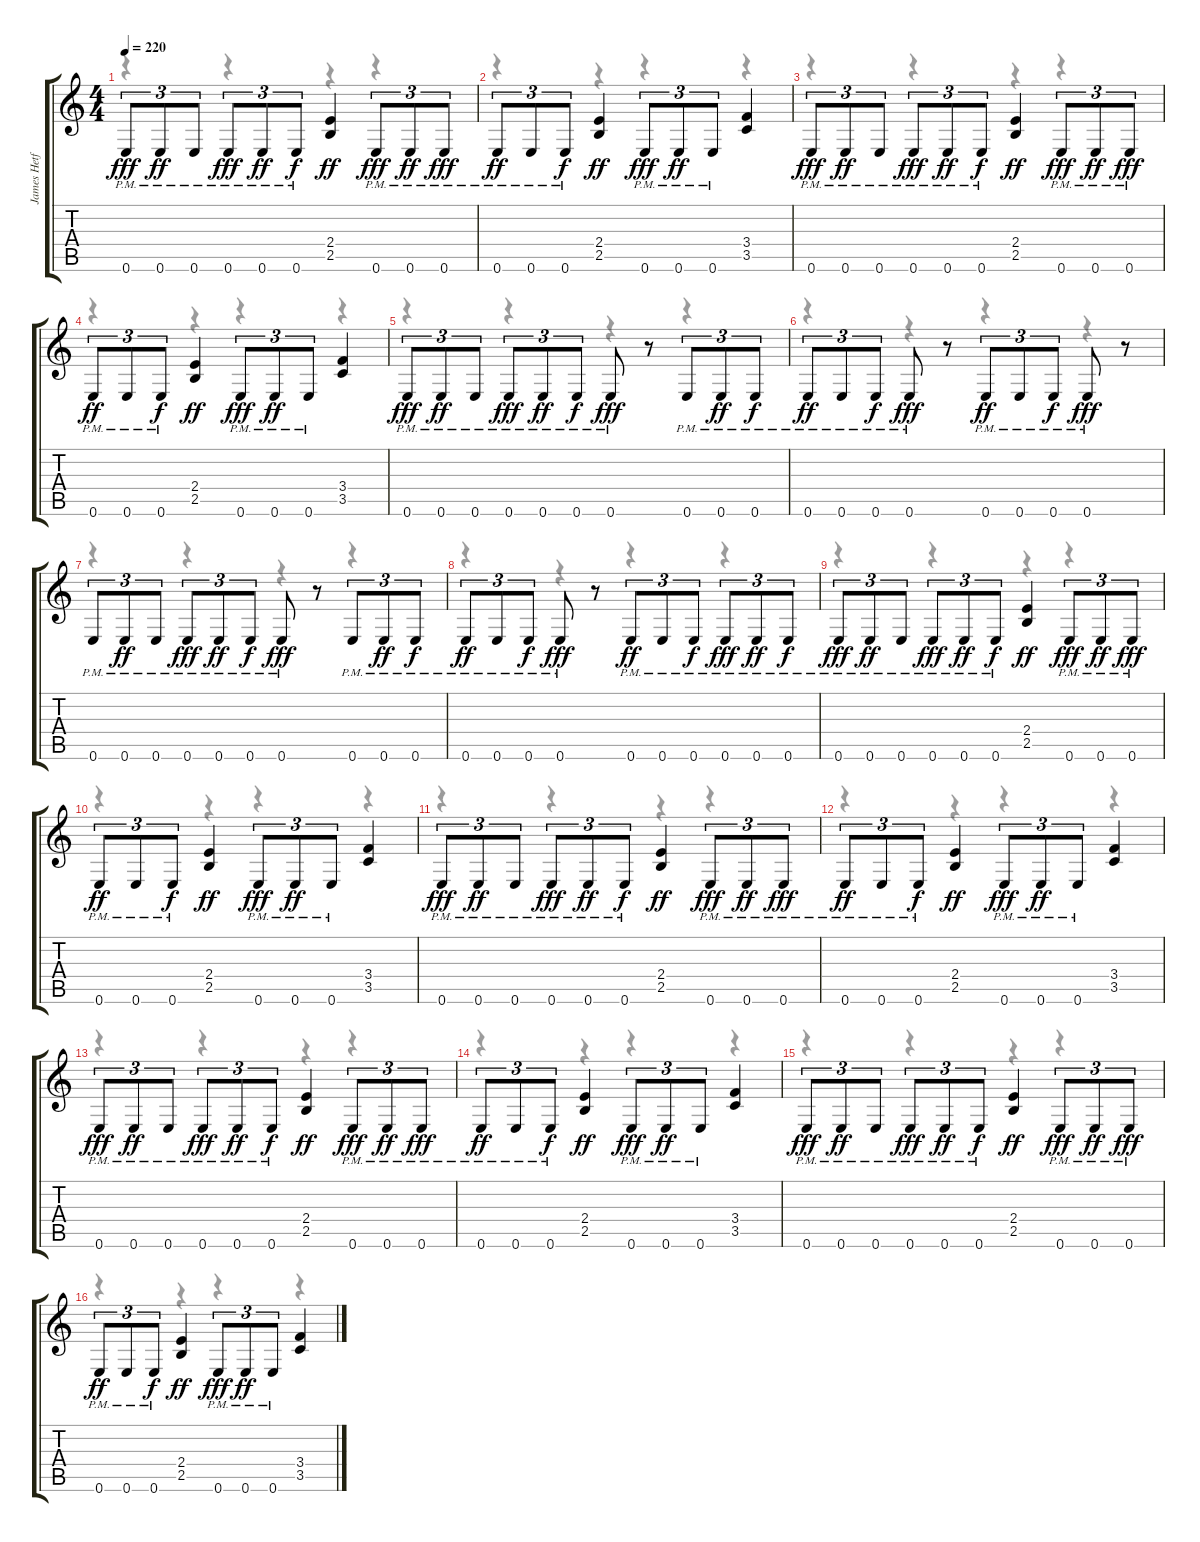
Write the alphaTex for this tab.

\track ("James Hetfield (Rhythm Distortion)" "James Hetf") {instrument distortionguitar}
\staff {score tabs}
\tuning (E4 B3 G3 D3 A2 E2) {hide}
\voice
\ts (4 4)
\tempo 220
\clef g2
\ks c
0.6{pm}.8{tu (3 2) dy fff} 0.6{pm}.8{tu (3 2) dy ff} 0.6{pm}.8{tu (3 2)} 0.6{pm}.8{tu (3 2) dy fff} 0.6{pm}.8{tu (3 2) dy ff} 0.6{pm}.8{tu (3 2) dy f} (2.4 2.5).4{dy ff} 0.6{pm}.8{tu (3 2) dy fff} 0.6{pm}.8{tu (3 2) dy ff} 0.6{pm}.8{tu (3 2) dy fff} |
0.6{pm}.8{tu (3 2) dy ff} 0.6{pm}.8{tu (3 2)} 0.6{pm}.8{tu (3 2) dy f} (2.4 2.5).4{dy ff} 0.6{pm}.8{tu (3 2) dy fff} 0.6{pm}.8{tu (3 2) dy ff} 0.6{pm}.8{tu (3 2)} (3.4 3.5).4 |
0.6{pm}.8{tu (3 2) dy fff} 0.6{pm}.8{tu (3 2) dy ff} 0.6{pm}.8{tu (3 2)} 0.6{pm}.8{tu (3 2) dy fff} 0.6{pm}.8{tu (3 2) dy ff} 0.6{pm}.8{tu (3 2) dy f} (2.4 2.5).4{dy ff} 0.6{pm}.8{tu (3 2) dy fff} 0.6{pm}.8{tu (3 2) dy ff} 0.6{pm}.8{tu (3 2) dy fff} |
0.6{pm}.8{tu (3 2) dy ff} 0.6{pm}.8{tu (3 2)} 0.6{pm}.8{tu (3 2) dy f} (2.4 2.5).4{dy ff} 0.6{pm}.8{tu (3 2) dy fff} 0.6{pm}.8{tu (3 2) dy ff} 0.6{pm}.8{tu (3 2)} (3.4 3.5).4 |
0.6{pm}.8{tu (3 2) dy fff} 0.6{pm}.8{tu (3 2) dy ff} 0.6{pm}.8{tu (3 2)} 0.6{pm}.8{tu (3 2) dy fff} 0.6{pm}.8{tu (3 2) dy ff} 0.6{pm}.8{tu (3 2) dy f} 0.6{pm}.8{dy fff} r.8 0.6{pm}.8{tu (3 2)} 0.6{pm}.8{tu (3 2) dy ff} 0.6{pm}.8{tu (3 2) dy f} |
0.6{pm}.8{tu (3 2) dy ff} 0.6{pm}.8{tu (3 2)} 0.6{pm}.8{tu (3 2) dy f} 0.6{pm}.8{dy fff} r.8 0.6{pm}.8{tu (3 2) dy ff} 0.6{pm}.8{tu (3 2)} 0.6{pm}.8{tu (3 2) dy f} 0.6{pm}.8{dy fff} r.8 |
0.6{pm}.8{tu (3 2)} 0.6{pm}.8{tu (3 2) dy ff} 0.6{pm}.8{tu (3 2)} 0.6{pm}.8{tu (3 2) dy fff} 0.6{pm}.8{tu (3 2) dy ff} 0.6{pm}.8{tu (3 2) dy f} 0.6{pm}.8{dy fff} r.8 0.6{pm}.8{tu (3 2)} 0.6{pm}.8{tu (3 2) dy ff} 0.6{pm}.8{tu (3 2) dy f} |
0.6{pm}.8{tu (3 2) dy ff} 0.6{pm}.8{tu (3 2)} 0.6{pm}.8{tu (3 2) dy f} 0.6{pm}.8{dy fff} r.8 0.6{pm}.8{tu (3 2) dy ff} 0.6{pm}.8{tu (3 2)} 0.6{pm}.8{tu (3 2) dy f} 0.6{pm}.8{tu (3 2) dy fff} 0.6{pm}.8{tu (3 2) dy ff} 0.6{pm}.8{tu (3 2) dy f} |
0.6{pm}.8{tu (3 2) dy fff} 0.6{pm}.8{tu (3 2) dy ff} 0.6{pm}.8{tu (3 2)} 0.6{pm}.8{tu (3 2) dy fff} 0.6{pm}.8{tu (3 2) dy ff} 0.6{pm}.8{tu (3 2) dy f} (2.4 2.5).4{dy ff} 0.6{pm}.8{tu (3 2) dy fff} 0.6{pm}.8{tu (3 2) dy ff} 0.6{pm}.8{tu (3 2) dy fff} |
0.6{pm}.8{tu (3 2) dy ff} 0.6{pm}.8{tu (3 2)} 0.6{pm}.8{tu (3 2) dy f} (2.4 2.5).4{dy ff} 0.6{pm}.8{tu (3 2) dy fff} 0.6{pm}.8{tu (3 2) dy ff} 0.6{pm}.8{tu (3 2)} (3.4 3.5).4 |
0.6{pm}.8{tu (3 2) dy fff} 0.6{pm}.8{tu (3 2) dy ff} 0.6{pm}.8{tu (3 2)} 0.6{pm}.8{tu (3 2) dy fff} 0.6{pm}.8{tu (3 2) dy ff} 0.6{pm}.8{tu (3 2) dy f} (2.4 2.5).4{dy ff} 0.6{pm}.8{tu (3 2) dy fff} 0.6{pm}.8{tu (3 2) dy ff} 0.6{pm}.8{tu (3 2) dy fff} |
0.6{pm}.8{tu (3 2) dy ff} 0.6{pm}.8{tu (3 2)} 0.6{pm}.8{tu (3 2) dy f} (2.4 2.5).4{dy ff} 0.6{pm}.8{tu (3 2) dy fff} 0.6{pm}.8{tu (3 2) dy ff} 0.6{pm}.8{tu (3 2)} (3.4 3.5).4 |
0.6{pm}.8{tu (3 2) dy fff} 0.6{pm}.8{tu (3 2) dy ff} 0.6{pm}.8{tu (3 2)} 0.6{pm}.8{tu (3 2) dy fff} 0.6{pm}.8{tu (3 2) dy ff} 0.6{pm}.8{tu (3 2) dy f} (2.4 2.5).4{dy ff} 0.6{pm}.8{tu (3 2) dy fff} 0.6{pm}.8{tu (3 2) dy ff} 0.6{pm}.8{tu (3 2) dy fff} |
0.6{pm}.8{tu (3 2) dy ff} 0.6{pm}.8{tu (3 2)} 0.6{pm}.8{tu (3 2) dy f} (2.4 2.5).4{dy ff} 0.6{pm}.8{tu (3 2) dy fff} 0.6{pm}.8{tu (3 2) dy ff} 0.6{pm}.8{tu (3 2)} (3.4 3.5).4 |
0.6{pm}.8{tu (3 2) dy fff} 0.6{pm}.8{tu (3 2) dy ff} 0.6{pm}.8{tu (3 2)} 0.6{pm}.8{tu (3 2) dy fff} 0.6{pm}.8{tu (3 2) dy ff} 0.6{pm}.8{tu (3 2) dy f} (2.4 2.5).4{dy ff} 0.6{pm}.8{tu (3 2) dy fff} 0.6{pm}.8{tu (3 2) dy ff} 0.6{pm}.8{tu (3 2) dy fff} |
0.6{pm}.8{tu (3 2) dy ff} 0.6{pm}.8{tu (3 2)} 0.6{pm}.8{tu (3 2) dy f} (2.4 2.5).4{dy ff} 0.6{pm}.8{tu (3 2) dy fff} 0.6{pm}.8{tu (3 2) dy ff} 0.6{pm}.8{tu (3 2)} (3.4 3.5).4
\voice
\clef g2
\ottava regular
\simile none
\ks c
r.4{dy f} r.4 r.4 r.4 |
r.4 r.4 r.4 r.4 |
r.4 r.4 r.4 r.4 |
r.4 r.4 r.4 r.4 |
r.4 r.4 r.4 r.4 |
r.4 r.4 r.4 r.4 |
r.4 r.4 r.4 r.4 |
r.4 r.4 r.4 r.4 |
r.4 r.4 r.4 r.4 |
r.4 r.4 r.4 r.4 |
r.4 r.4 r.4 r.4 |
r.4 r.4 r.4 r.4 |
r.4 r.4 r.4 r.4 |
r.4 r.4 r.4 r.4 |
r.4 r.4 r.4 r.4 |
r.4 r.4 r.4 r.4
